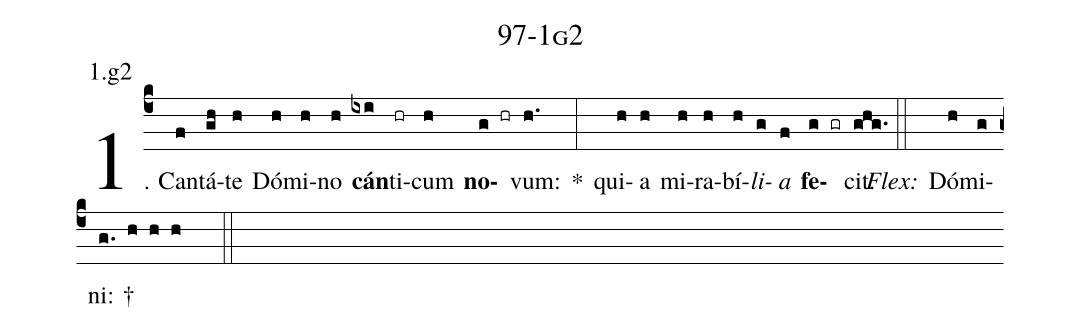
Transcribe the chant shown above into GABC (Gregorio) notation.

name: 97-1g2;
annotation: 1.g2;
%%
(c4)1. Can(f)tá(gh)te(h) Dó(h)mi(h)no(h) <b>cán</b>(ixi)ti(hr)cum(h) <b>no</b>(g hr)vum:(h.) *(:) qui(h)a(h) mi(h)ra(h)bí(h)<i>li</i>(g)<i>a</i>(f) <b>fe</b>(g gr)cit.(ghg.) (::)
<i>Flex:</i>()  Dó(h)mi(g)ni: †(g. h h h  ::)
